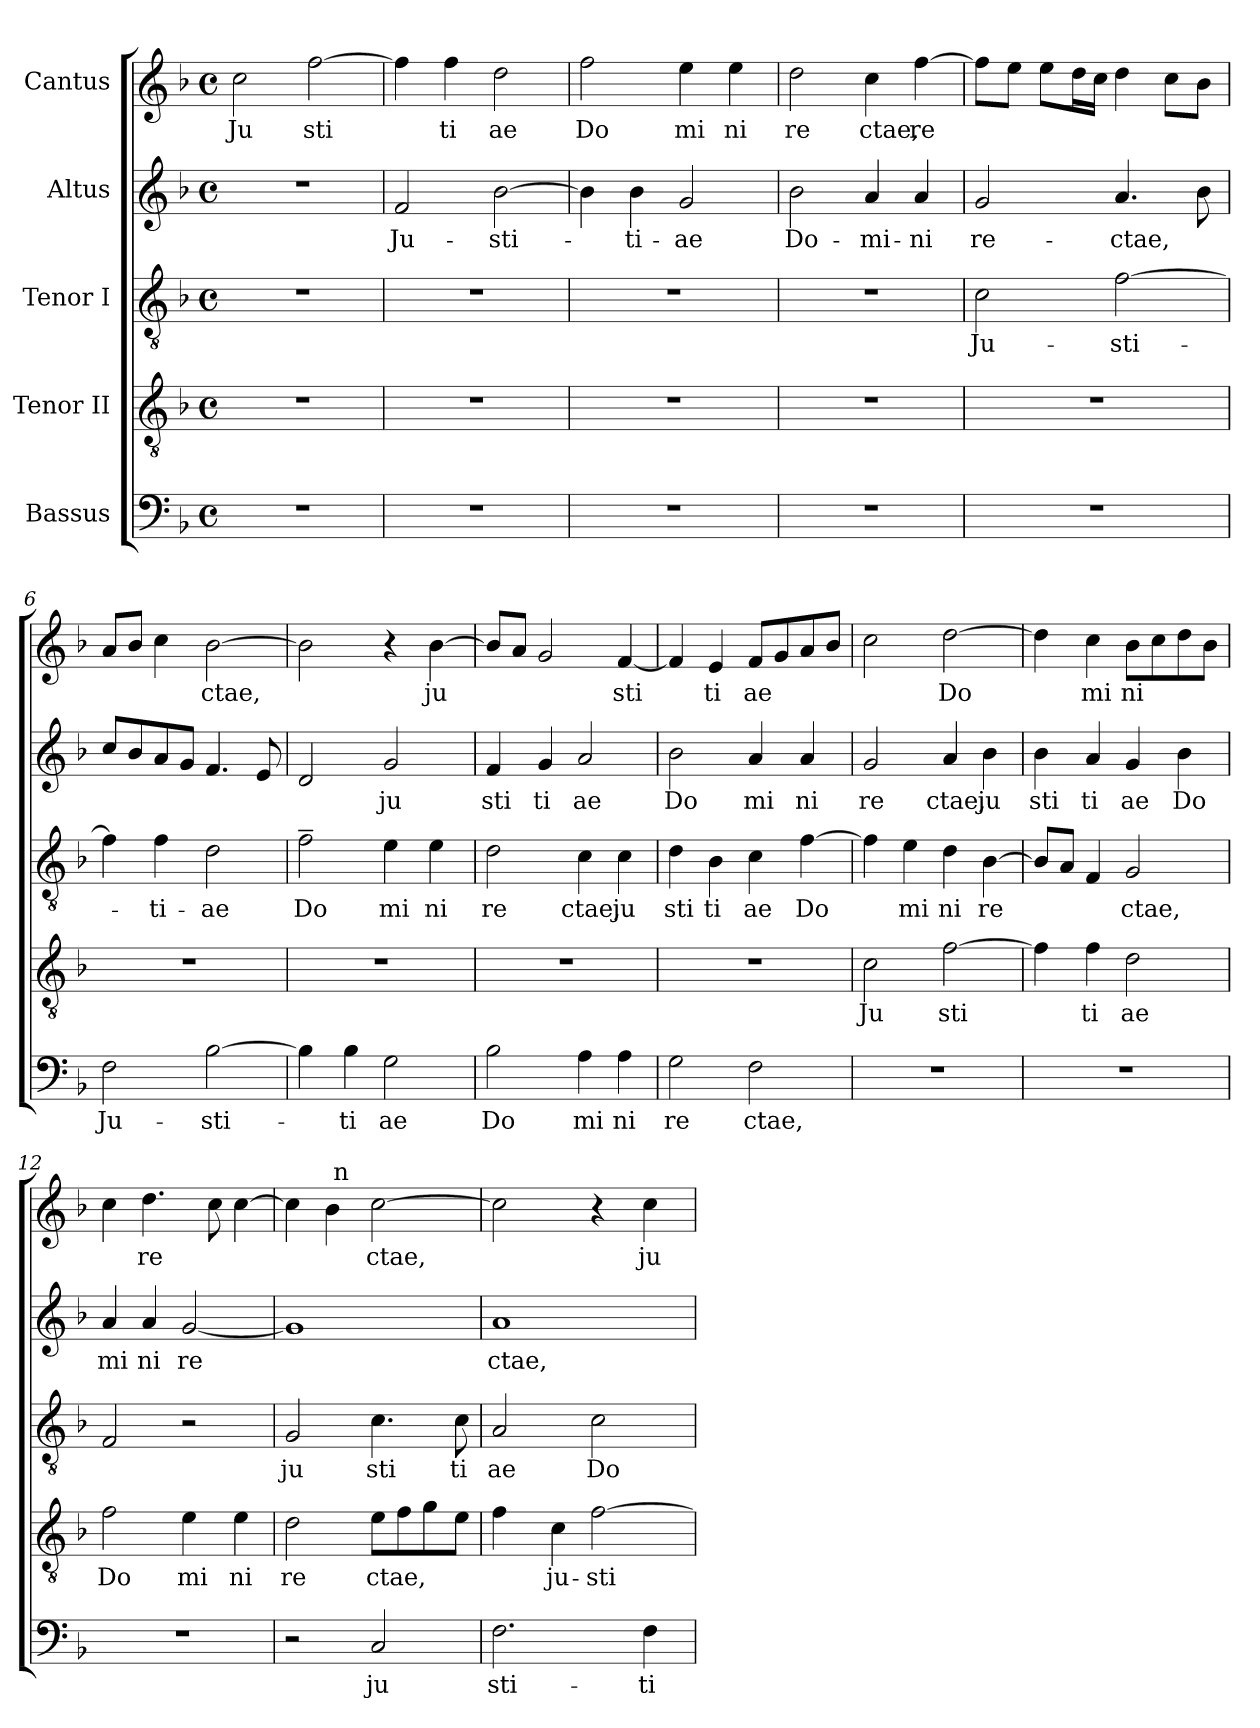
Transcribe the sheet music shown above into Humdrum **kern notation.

**kern	**text	**kern	**text	**kern	**text	**kern	**text	**kern	**text
*part5	*part5	*part4	*part4	*part3	*part3	*part2	*part2	*part1	*part1
*staff5	*staff5	*staff4	*staff4	*staff3	*staff3	*staff2	*staff2	*staff1	*staff1
*I"Bassus	*	*I"Tenor II	*	*I"Tenor I	*	*I"Altus	*	*I"Cantus	*
!!LO:PB:g=z
*stria5	*	*stria5	*	*stria5	*	*stria5	*	*stria5	*
*clefF4	*	*clefGv2	*	*clefGv2	*	*clefG2	*	*clefG2	*
*k[b-]	*	*k[b-]	*	*k[b-]	*	*k[b-]	*	*k[b-]	*
*F:	*	*F:	*	*F:	*	*F:	*	*F:	*
*M4/4	*	*M4/4	*	*M4/4	*	*M4/4	*	*M4/4	*
*met(c)	*	*met(c)	*	*met(c)	*	*met(c)	*	*met(c)	*
=1	=1	=1	=1	=1	=1	=1	=1	=1	=1
!	!	!	!	!	!	!	!	!	!LO:LY:b:cj
1r	.	1r	.	1r	.	1r	.	2cc\	Ju
!	!	!	!	!	!	!	!	!	!LO:LY:b:cj
.	.	.	.	.	.	.	.	[>2ff\	sti
=2	=2	=2	=2	=2	=2	=2	=2	=2	=2
!	!	!	!	!	!	!	!LO:LY:b:cj	!	!
1r	.	1r	.	1r	.	2f/	Ju-	4ff\]	.
!	!	!	!	!	!	!	!	!	!LO:LY:b:cj
.	.	.	.	.	.	.	.	4ff\	ti
!	!	!	!	!	!	!	!LO:LY:b:cj	!	!LO:LY:b:cj
.	.	.	.	.	.	[>2b-\	-sti-	2dd\	ae
=3	=3	=3	=3	=3	=3	=3	=3	=3	=3
!	!	!	!	!	!	!	!	!	!LO:LY:b:cj
1r	.	1r	.	1r	.	4b-\]	.	2ff\	Do
!	!	!	!	!	!	!	!LO:LY:b:cj	!	!
.	.	.	.	.	.	4b-\	-ti-	.	.
!	!	!	!	!	!	!	!LO:LY:b:cj	!	!LO:LY:b:cj
.	.	.	.	.	.	2g/	-ae	4ee\	mi
!	!	!	!	!	!	!	!	!	!LO:LY:b:cj
.	.	.	.	.	.	.	.	4ee\	ni
=4	=4	=4	=4	=4	=4	=4	=4	=4	=4
!	!	!	!	!	!	!	!LO:LY:b:cj	!	!LO:LY:b:cj
1r	.	1r	.	1r	.	2b-\	Do-	2dd\	re
!	!	!	!	!	!	!	!LO:LY:b:cj	!	!LO:LY:b:cj
.	.	.	.	.	.	4a/	-mi-	4cc\	ctae,
!	!	!	!	!	!	!	!LO:LY:b:cj	!	!LO:LY:b:cj
.	.	.	.	.	.	4a/	-ni	[>4ff\	re
=5	=5	=5	=5	=5	=5	=5	=5	=5	=5
!	!	!	!	!	!LO:LY:b:cj	!	!LO:LY:b:cj	!	!
1r	.	1r	.	2c\	Ju-	2g/	re-	8ff\L]	.
.	.	.	.	.	.	.	.	8ee\J	.
.	.	.	.	.	.	.	.	8ee\L	.
.	.	.	.	.	.	.	.	16dd\	.
.	.	.	.	.	.	.	.	16cc\J	.
!	!	!	!	!	!LO:LY:b:cj	!	!LO:LY:b	!	!
.	.	.	.	[>2f\	-sti-	4.a/	-ctae,	4dd\	.
.	.	.	.	.	.	.	.	8cc\L	.
.	.	.	.	.	.	8b-\	.	8b-\J	.
=6	=6	=6	=6	=6	=6	=6	=6	=6	=6
!	!LO:LY:b:cj	!	!	!	!	!	!	!	!
2F\	Ju-	1r	.	4f\]	.	8cc/L	.	8a/L	.
.	.	.	.	.	.	8b-/	.	8b-/J	.
!	!	!	!	!	!LO:LY:b:cj	!	!	!	!
.	.	.	.	4f\	-ti-	8a/	.	4cc\	.
.	.	.	.	.	.	8g/J	.	.	.
!	!LO:LY:b:cj	!	!	!	!LO:LY:b:cj	!	!	!	!LO:LY:b
[>2B-\	-sti-	.	.	2d\	-ae	4.f/	.	[>2b-\	ctae,
.	.	.	.	.	.	8e/	.	.	.
!!LO:LB:g=z
=7	=7	=7	=7	=7	=7	=7	=7	=7	=7
!	!	!	!	!	!LO:LY:b:cj	!	!	!	!
*^	*	*	*	*	*	*	*	*	*
4B-\]	64ryy	.	1r	.	2f~>\	Do	2d/	.	2b-\]	.
.	2ryy	.	.	.	.	.	.	.	.	.
!	!	!LO:LY:b:cj	!	!	!	!	!	!	!	!
4B-\	.	-ti	.	.	.	.	.	.	.	.
!	!	!LO:LY:b:cj	!	!	!	!LO:LY:b:cj	!	!LO:LY:b:cj	!	!
2G\	.	ae	.	.	4e\	mi	2g/	ju	4r	.
.	4ryy	.	.	.	.	.	.	.	.	.
!	!	!	!	!	!	!LO:LY:b:cj	!	!	!	!LO:LY:b:cj
.	.	.	.	.	4e\	ni	.	.	[<4b-\	ju
.	8...ryy	.	.	.	.	.	.	.	.	.
=8	=8	=8	=8	=8	=8	=8	=8	=8	=8	=8
!	!	!LO:LY:b:cj	!	!	!	!LO:LY:b:cj	!	!LO:LY:b:cj	!	!
*v	*v	*	*	*	*	*	*	*	*	*
2B-\	Do	1r	.	2d\	re	4f/	sti	8b-/L]	.
.	.	.	.	.	.	.	.	8a/J	.
!	!	!	!	!	!	!	!LO:LY:b:cj	!	!
.	.	.	.	.	.	4g/	ti	2g/	.
!	!LO:LY:b:cj	!	!	!	!LO:LY:b:cj	!	!LO:LY:b:cj	!	!
4A\	mi	.	.	4c\	ctae,	2a/	ae	.	.
!	!LO:LY:b:cj	!	!	!	!LO:LY:b:cj	!	!	!	!LO:LY:b
4A\	ni	.	.	4c\	ju	.	.	[<4f/	sti
=9	=9	=9	=9	=9	=9	=9	=9	=9	=9
!	!LO:LY:b:cj	!	!	!	!LO:LY:b:cj	!	!LO:LY:b:cj	!	!
2G\	re	1r	.	4d\	sti	2b-\	Do	4f/]	.
!	!	!	!	!	!LO:LY:b:cj	!	!	!	!LO:LY:b:cj
.	.	.	.	4B-\	ti	.	.	4e/	ti
!	!LO:LY:b:cj	!	!	!	!LO:LY:b:cj	!	!LO:LY:b:cj	!	!LO:LY:b:cj
2F\	ctae,	.	.	4c\	ae	4a/	mi	8f/L	ae
.	.	.	.	.	.	.	.	8g/	.
!	!	!	!	!	!LO:LY:b	!	!LO:LY:b:cj	!	!
.	.	.	.	[>4f\	Do	4a/	ni	8a/	.
.	.	.	.	.	.	.	.	8b-/J	.
=10	=10	=10	=10	=10	=10	=10	=10	=10	=10
!	!	!	!LO:LY:b:cj	!	!	!	!LO:LY:b:cj	!	!
1r	.	2c\	Ju	4f\]	.	2g/	re	2cc\	.
!	!	!	!	!	!LO:LY:b:cj	!	!	!	!
.	.	.	.	4e\	mi	.	.	.	.
!	!	!	!LO:LY:b:cj	!	!LO:LY:b:cj	!	!LO:LY:b:cj	!	!LO:LY:b
.	.	[>2f\	sti	4d\	ni	4a/	ctae,	[>2dd\	Do
!	!	!	!	!	!LO:LY:b:cj	!	!LO:LY:b:cj	!	!
.	.	.	.	[<4B-\	re	4b-\	ju	.	.
=11	=11	=11	=11	=11	=11	=11	=11	=11	=11
!	!	!	!	!	!	!	!LO:LY:b:cj	!	!
1r	.	4f\]	.	8B-/L]	.	4b-\	sti	4dd\]	.
.	.	.	.	8A/J	.	.	.	.	.
!	!	!	!LO:LY:b:cj	!	!	!	!LO:LY:b:cj	!	!LO:LY:b:cj
.	.	4f\	ti	4F/	.	4a/	ti	4cc\	mi
!	!	!	!LO:LY:b:cj	!	!LO:LY:b	!	!LO:LY:b:cj	!	!LO:LY:b:cj
.	.	2d\	ae	2G/	ctae,	4g/	ae	8b-\L	ni
.	.	.	.	.	.	.	.	8cc\	.
!	!	!	!	!	!	!	!LO:LY:b:cj	!	!
.	.	.	.	.	.	4b-\	Do	8dd\	.
.	.	.	.	.	.	.	.	8b-\J	.
=12	=12	=12	=12	=12	=12	=12	=12	=12	=12
!	!	!	!LO:LY:b:cj	!	!	!	!LO:LY:b:cj	!	!
1r	.	2f\	Do	2F/	.	4a/	mi	4cc\	.
!	!	!	!	!	!	!	!LO:LY:b:cj	!	!LO:LY:b:cj
.	.	.	.	.	.	4a/	ni	4.dd\	re
!	!	!	!LO:LY:b:cj	!	!	!	!LO:LY:b:cj	!	!
.	.	4e\	mi	2r	.	[<2g/	re	.	.
.	.	.	.	.	.	.	.	8cc\	.
!	!	!	!LO:LY:b:cj	!	!	!	!	!	!
.	.	4e\	ni	.	.	.	.	[>4cc\	.
=13	=13	=13	=13	=13	=13	=13	=13	=13	=13
!	!	!	!LO:LY:b:cj	!	!LO:LY:b:cj	!	!	!	!
*	*	*	*	*	*	*	*	*^	*
2r	.	2d\	re	2G/	ju	1g]	.	4cc\]	4ryy	.
.	.	.	.	.	.	.	.	4b-\	64ryy	.
!	!	!	!	!	!	!	!	!	!LO:TX:a:t=n	!
.	.	.	.	.	.	.	.	.	2ryy	.
!	!LO:LY:b:cj	!	!LO:LY:b	!	!LO:LY:b:cj	!	!	!	!	!LO:LY:b
2C/	ju	8e\L	ctae,	4.c\	sti	.	.	[<2cc\	.	ctae,
.	.	8f\	.	.	.	.	.	.	.	.
.	.	8g\	.	.	.	.	.	.	.	.
.	.	.	.	.	.	.	.	.	8...ryy	.
!	!	!	!	!	!LO:LY:b:cj	!	!	!	!	!
.	.	8e\J	.	8c\	ti	.	.	.	.	.
!!LO:LB:g=z
=14	=14	=14	=14	=14	=14	=14	=14	=14	=14	=14
!	!LO:LY:b:cj	!	!	!	!LO:LY:b:cj	!	!LO:LY:b:cj	!	!	!
*	*	*	*	*	*	*^	*	*v	*v	*
2.F\	sti-	4f\	.	2A/	ae	1a	8ryy	ctae,	2cc\]	.
.	.	.	.	.	.	.	32ryy	.	.	.
.	.	.	.	.	.	.	2ryy	.	.	.
!	!	!	!LO:LY:b:cj	!	!	!	!	!	!	!
.	.	4c\	ju-	.	.	.	.	.	.	.
!	!	!	!LO:LY:b:cj	!	!LO:LY:b:cj	!	!	!	!	!
.	.	[>2f\	-sti-	2c\	Do	.	.	.	4r	.
.	.	.	.	.	.	.	4ryy	.	.	.
!	!LO:LY:b:cj	!	!	!	!	!	!	!	!	!LO:LY:b:cj
4F\	-ti-	.	.	.	.	.	.	.	4cc\	ju
.	.	.	.	.	.	.	16.ryy	.	.	.
*	*	*	*	*	*	*v	*v	*	*	*
=	=	=	=	=	=	=	=	=	=
*-	*-	*-	*-	*-	*-	*-	*-	*-	*-
